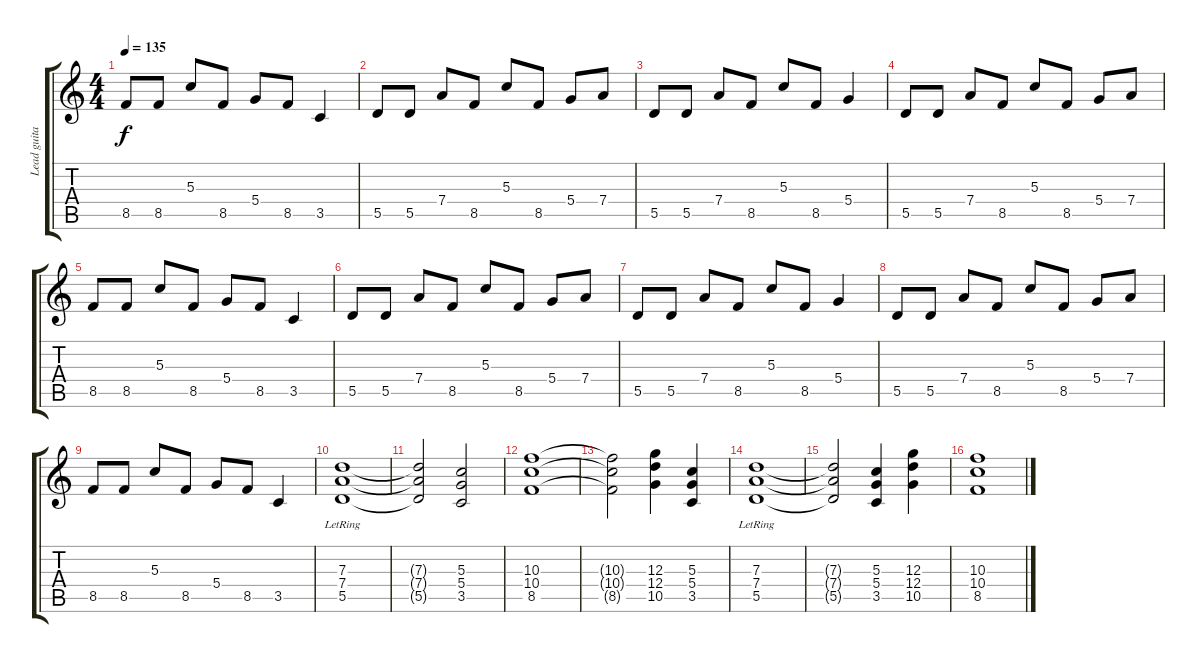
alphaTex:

\track ("Lead guitar" "Lead guita") {instrument overdrivenguitar}
\staff {score tabs}
\tuning (E4 B3 G3 D3 A2 E2) {hide}
\ts (4 4)
\tempo 135
\clef g2
\ks c
8.5.8{dy f} 8.5.8 5.3.8 8.5.8 5.4.8 8.5.8 3.5.4 |
5.5.8 5.5.8 7.4.8 8.5.8 5.3.8 8.5.8 5.4.8 7.4.8 |
5.5.8 5.5.8 7.4.8 8.5.8 5.3.8 8.5.8 5.4.4 |
5.5.8 5.5.8 7.4.8 8.5.8 5.3.8 8.5.8 5.4.8 7.4.8 |
8.5.8 8.5.8 5.3.8 8.5.8 5.4.8 8.5.8 3.5.4 |
5.5.8 5.5.8 7.4.8 8.5.8 5.3.8 8.5.8 5.4.8 7.4.8 |
5.5.8 5.5.8 7.4.8 8.5.8 5.3.8 8.5.8 5.4.4 |
5.5.8 5.5.8 7.4.8 8.5.8 5.3.8 8.5.8 5.4.8 7.4.8 |
8.5.8 8.5.8 5.3.8 8.5.8 5.4.8 8.5.8 3.5.4 |
(7.3{lr} 7.4{lr} 5.5{lr}).1 |
(7.3{t} 7.4{t} 5.5{t}).2 (5.3 5.4 3.5).2 |
(10.3 10.4 8.5).1 |
(10.3{t} 10.4{t} 8.5{t}).2 (12.3 12.4 10.5).4 (5.3 5.4 3.5).4 |
(7.3{lr} 7.4{lr} 5.5{lr}).1 |
(7.3{t} 7.4{t} 5.5{t}).2 (5.3 5.4 3.5).4 (12.3 12.4 10.5).4 |
(10.3 10.4 8.5).1
